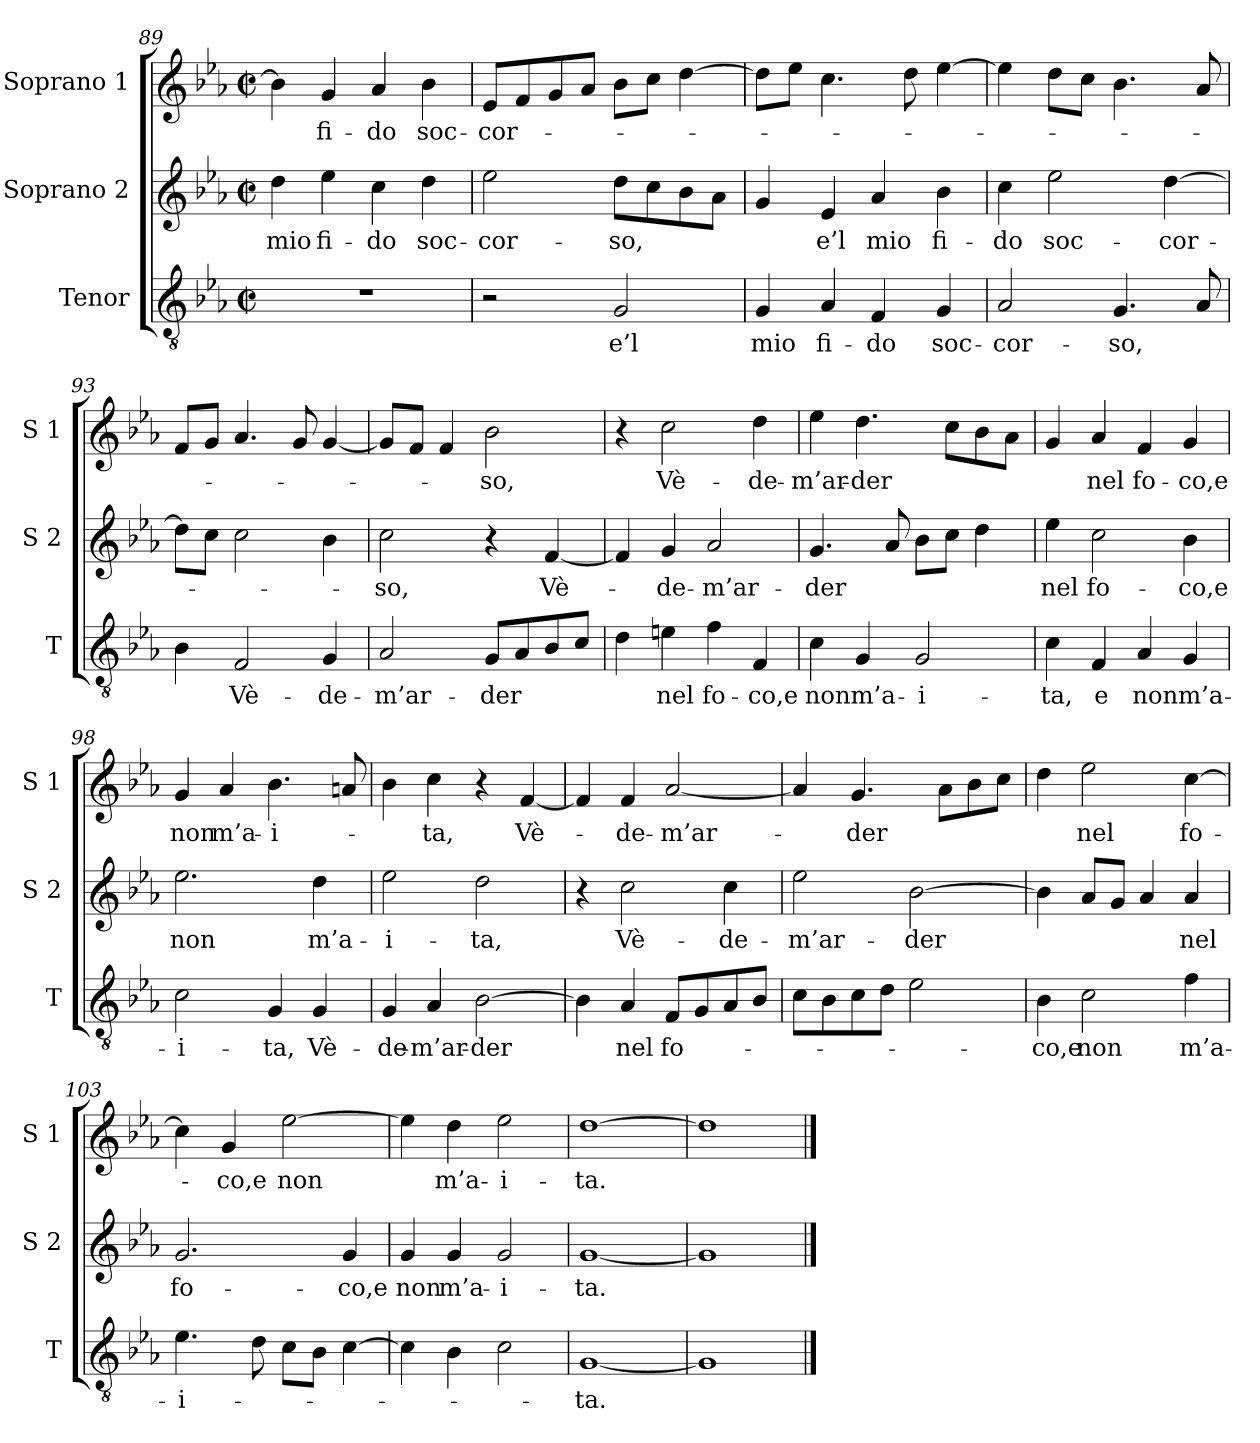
**kern	**text	**kern	**text	**kern	**text
*part3	*part3	*part2	*part2	*part1	*part1
*staff3	*staff3	*staff2	*staff2	*staff1	*staff1
*I"Tenor	*	*I"Soprano 2	*	*I"Soprano 1	*
*I'T	*	*I'S 2	*	*I'S 1	*
*clefGv2	*	*clefG2	*	*clefG2	*
*k[b-e-a-]	*	*k[b-e-a-]	*	*k[b-e-a-]	*
*E-:	*	*E-:	*	*E-:	*
*M2/2	*	*M2/2	*	*M2/2	*
*met(c|)	*	*met(c|)	*	*met(c|)	*
=89	=89	=89	=89	=89	=89
!	!	!	!LO:LY:b	!	!
1r	.	4dd\	mio	4b-\]	.
!	!	!	!LO:LY:b	!	!LO:LY:b
.	.	4ee-\	fi-	4g/	fi-
!	!	!	!LO:LY:b	!	!LO:LY:b
.	.	4cc\	-do	4a-/	-do
!	!	!	!LO:LY:b	!	!LO:LY:b
.	.	4dd\	soc-	4b-\	soc-
=90	=90	=90	=90	=90	=90
!	!	!	!LO:LY:b	!	!LO:LY:b
2r	.	2ee-\	-cor-	8e-/L	-cor-
.	.	.	.	8f/	.
.	.	.	.	8g/	.
.	.	.	.	8a-/J	.
!	!LO:LY:b	!	!LO:LY:b	!	!
2G/	e’l	8dd\L	-so,	8b-\L	.
.	.	8cc\	.	8cc\J	.
.	.	8b-\	.	[4dd\	.
.	.	8a-\J	.	.	.
=91	=91	=91	=91	=91	=91
!	!LO:LY:b	!	!	!	!
4G/	mio	4g/	.	8dd\L]	.
.	.	.	.	8ee-\J	.
!	!LO:LY:b	!	!LO:LY:b	!	!
4A-/	fi-	4e-/	e’l	4.cc\	.
!	!LO:LY:b	!	!LO:LY:b	!	!
4F/	-do	4a-/	mio	.	.
.	.	.	.	8dd\	.
!	!LO:LY:b	!	!LO:LY:b	!	!
4G/	soc-	4b-\	fi-	[4ee-\	.
=92	=92	=92	=92	=92	=92
!	!LO:LY:b	!	!LO:LY:b	!	!
2A-/	-cor-	4cc\	-do	4ee-\]	.
!	!	!	!LO:LY:b	!	!
.	.	2ee-\	soc-	8dd\L	.
.	.	.	.	8cc\J	.
!	!LO:LY:b	!	!	!	!
4.G/	-so,	.	.	4.b-\	.
!	!	!	!LO:LY:b	!	!
.	.	[4dd\	-cor-	.	.
8A-/	.	.	.	8a-/	.
!!LO:PB:g=z
=93	=93	=93	=93	=93	=93
4B-\	.	8dd\L]	.	8f/L	.
.	.	8cc\J	.	8g/J	.
!	!LO:LY:b	!	!	!	!
2F/	Vè-	2cc\	.	4.a-/	.
.	.	.	.	8g/	.
!	!LO:LY:b	!	!	!	!
4G/	-de-	4b-\	.	[4g/	.
=94	=94	=94	=94	=94	=94
!	!LO:LY:b	!	!LO:LY:b	!	!
2A-/	-m’ar-	2cc\	-so,	8g/L]	.
.	.	.	.	8f/J	.
.	.	.	.	4f/	.
!	!LO:LY:b	!	!	!	!LO:LY:b
8G/L	-der	4r	.	2b-\	-so,
8A-/	.	.	.	.	.
!	!	!	!LO:LY:b	!	!
8B-/	.	[4f/	Vè-	.	.
8c/J	.	.	.	.	.
=95	=95	=95	=95	=95	=95
4d\	.	4f/]	.	4r	.
!	!LO:LY:b	!	!LO:LY:b	!	!LO:LY:b
4en\	nel	4g/	-de-	2cc\	Vè-
!	!LO:LY:b	!	!LO:LY:b	!	!
4f\	fo-	2a-/	-m’ar-	.	.
!	!LO:LY:b	!	!	!	!LO:LY:b
4F/	-co,e	.	.	4dd\	-de-
=96	=96	=96	=96	=96	=96
!	!LO:LY:b	!	!LO:LY:b	!	!LO:LY:b
4c\	non	4.g/	-der	4ee-\	-m’ar-
!	!LO:LY:b	!	!	!	!LO:LY:b
4G/	m’a-	.	.	4.dd\	-der
.	.	8a-/	.	.	.
!	!LO:LY:b	!	!	!	!
2G/	-i-	8b-\L	.	.	.
.	.	8cc\J	.	8cc\L	.
.	.	4dd\	.	8b-\	.
.	.	.	.	8a-\J	.
=97	=97	=97	=97	=97	=97
!	!LO:LY:b	!	!LO:LY:b	!	!
4c\	-ta,	4ee-\	nel	4g/	.
!	!LO:LY:b	!	!LO:LY:b	!	!LO:LY:b
4F/	e	2cc\	fo-	4a-/	nel
!	!LO:LY:b	!	!	!	!LO:LY:b
4A-/	non	.	.	4f/	fo-
!	!LO:LY:b	!	!LO:LY:b	!	!LO:LY:b
4G/	m’a-	4b-\	-co,e	4g/	-co,e
=98	=98	=98	=98	=98	=98
!	!LO:LY:b	!	!LO:LY:b	!	!LO:LY:b
2c\	-i-	2.ee-\	non	4g/	non
!	!	!	!	!	!LO:LY:b
.	.	.	.	4a-/	m’a-
!	!LO:LY:b	!	!	!	!LO:LY:b
4G/	-ta,	.	.	4.b-\	-i-
!	!LO:LY:b	!	!LO:LY:b	!	!
4G/	Vè-	4dd\	m’a-	.	.
.	.	.	.	8an/	.
!!LO:LB:g=z
=99	=99	=99	=99	=99	=99
!	!LO:LY:b	!	!LO:LY:b	!	!
4G/	-de-	2ee-\	-i-	4b-\	.
!	!LO:LY:b	!	!	!	!LO:LY:b
4A-/	-m’ar-	.	.	4cc\	-ta,
!	!LO:LY:b	!	!LO:LY:b	!	!
[2B-\	-der	2dd\	-ta,	4r	.
!	!	!	!	!	!LO:LY:b
.	.	.	.	[4f/	Vè-
=100	=100	=100	=100	=100	=100
4B-\]	.	4r	.	4f/]	.
!	!LO:LY:b	!	!LO:LY:b	!	!LO:LY:b
4A-/	nel	2cc\	Vè-	4f/	-de-
!	!LO:LY:b	!	!	!	!LO:LY:b
8F/L	fo-	.	.	[2a-/	-m’ar-
8G/	.	.	.	.	.
!	!	!	!LO:LY:b	!	!
8A-/	.	4cc\	-de-	.	.
8B-/J	.	.	.	.	.
=101	=101	=101	=101	=101	=101
!	!	!	!LO:LY:b	!	!
8c\L	.	2ee-\	-m’ar-	4a-/]	.
8B-\	.	.	.	.	.
!	!	!	!	!	!LO:LY:b
8c\	.	.	.	4.g/	-der
8d\J	.	.	.	.	.
!	!	!	!LO:LY:b	!	!
2e-\	.	[2b-\	-der	.	.
.	.	.	.	8a-\L	.
.	.	.	.	8b-\	.
.	.	.	.	8cc\J	.
=102	=102	=102	=102	=102	=102
!	!LO:LY:b	!	!	!	!
4B-\	-co,e	4b-\]	.	4dd\	.
!	!LO:LY:b	!	!	!	!LO:LY:b
2c\	non	8a-/L	.	2ee-\	nel
.	.	8g/J	.	.	.
.	.	4a-/	.	.	.
!	!LO:LY:b	!	!LO:LY:b	!	!LO:LY:b
4f\	m’a-	4a-/	nel	[4cc\	fo-
=103	=103	=103	=103	=103	=103
!	!LO:LY:b	!	!LO:LY:b	!	!
4.e-\	-i-	2.g/	fo-	4cc\]	.
!	!	!	!	!	!LO:LY:b
.	.	.	.	4g/	-co,e
8d\	.	.	.	.	.
!	!	!	!	!	!LO:LY:b
8c\L	.	.	.	[2ee-\	non
8B-\J	.	.	.	.	.
!	!	!	!LO:LY:b	!	!
[4c\	.	4g/	-co,e	.	.
=104	=104	=104	=104	=104	=104
!	!	!	!LO:LY:b	!	!
4c\]	.	4g/	non	4ee-\]	.
!	!	!	!LO:LY:b	!	!LO:LY:b
4B-\	.	4g/	m’a-	4dd\	m’a-
!	!	!	!LO:LY:b	!	!LO:LY:b
2c\	.	2g/	-i-	2ee-\	-i-
=105	=105	=105	=105	=105	=105
!	!LO:LY:b	!	!LO:LY:b	!	!LO:LY:b
[1G	-ta.	[1g	-ta.	[1dd	-ta.
=106	=106	=106	=106	=106	=106
1G]	.	1g]	.	1dd]	.
==	==	==	==	==	==
*-	*-	*-	*-	*-	*-
